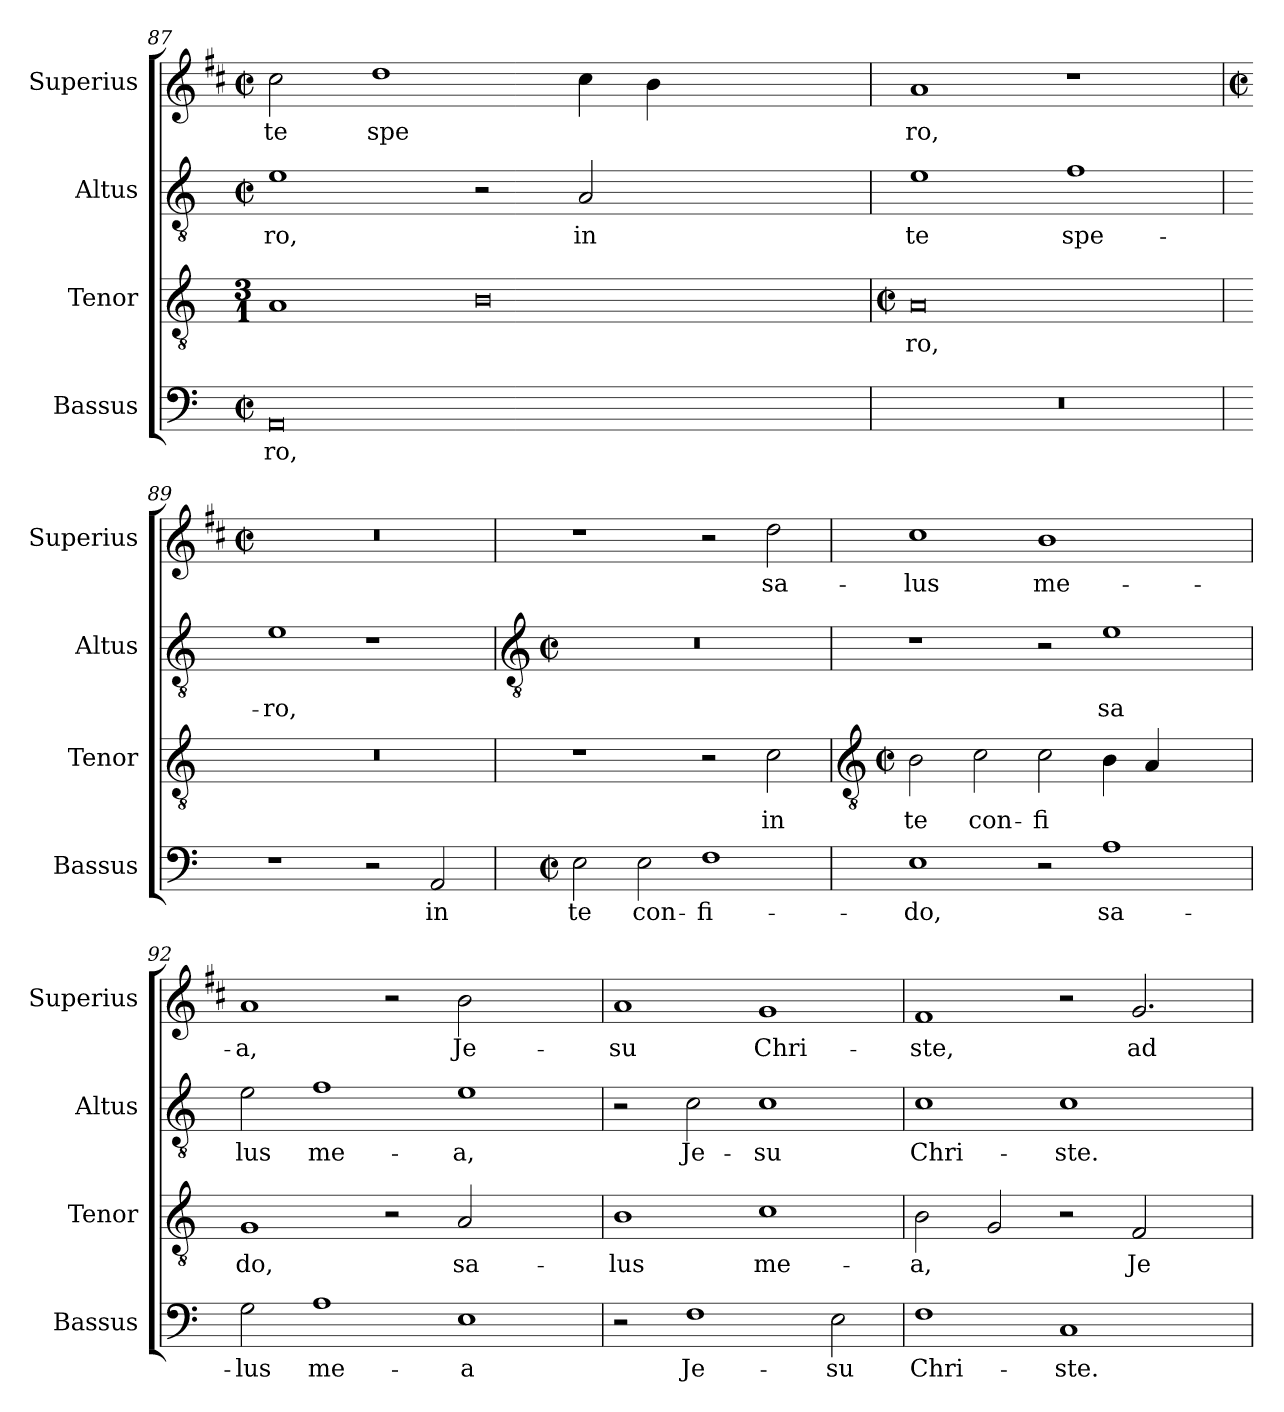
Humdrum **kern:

**kern	**text	**kern	**text	**kern	**text	**kern	**text
*part4	*part4	*part3	*part3	*part2	*part2	*part1	*part1
*staff4	*staff4	*staff3	*staff3	*staff2	*staff2	*staff1	*staff1
*I"Bassus	*	*I"Tenor	*	*I"Altus	*	*I"Superius	*
*I'Bassus	*	*I'Tenor	*	*I'Altus	*	*I'Superius	*
*clefF4	*	*clefGv2	*	*clefGv2	*	*clefG2	*
*	*	*	*	*	*	*ITrd1c2	*
*k[]	*	*k[]	*	*k[]	*	*k[]	*
*C:	*	*C:	*	*C:	*	*C:	*
*M4/2	*	*M3/1	*	*M4/2	*	*M4/2	*
*met(c|)	*	*	*	*met(c|)	*	*met(c|)	*
=87	=87	=87	=87	=87	=87	=87	=87
!	!LO:LY:b	!	!	!	!LO:LY:b	!	!LO:LY:b
0AA	-ro,	1A	.	1e	-ro,	2b	te
!	!	!	!	!	!	!	!LO:LY:b
.	.	.	.	.	.	1cc	spe
.	.	0B	.	2r	.	.	.
!	!	!	!	!	!LO:LY:b	!	!
.	.	.	.	2A	in	4b	.
.	.	.	.	.	.	4a	.
1ryy	.	.	.	1ryy	.	1ryy	.
=88	=88	=88	=88	=88	=88	=88	=88
*	*	*M4/2	*	*	*	*	*
*	*	*met(c|)	*	*	*	*	*
!	!	!	!LO:LY:b	!	!LO:LY:b	!	!LO:LY:b
0r	.	0A	ro,	1e	te	1g	ro,
!	!	!	!	!	!LO:LY:b	!	!
.	.	.	.	1f	spe-	1r	.
!!LO:LB:g=z
=89	=89	=89	=89	=89	=89	=89	=89
*	*	*	*	*	*	*M4/2	*
*	*	*	*	*	*	*met(c|)	*
!	!	!	!	!	!LO:LY:b	!	!
1r	.	0r	.	1e	-ro,	0r	.
2r	.	.	.	1r	.	.	.
!	!LO:LY:b	!	!	!	!	!	!
2AA	in	.	.	.	.	.	.
!!LO:LB:g=z
=90	=90	=90	=90	=90	=90	=90	=90
*	*	*	*	*clefGv2	*	*	*
*M4/2	*	*	*	*M4/2	*	*	*
*met(c|)	*	*	*	*met(c|)	*	*	*
!	!LO:LY:b	!	!	!	!	!	!
2E	te	1r	.	0r	.	1r	.
!	!LO:LY:b	!	!	!	!	!	!
2E	con-	.	.	.	.	.	.
!	!LO:LY:b	!	!	!	!	!	!
1F	-fi-	2r	.	.	.	2r	.
!	!	!	!LO:LY:b	!	!	!	!LO:LY:b
.	.	2c	in	.	.	2cc	sa-
!!LO:LB:g=z
=91	=91	=91	=91	=91	=91	=91	=91
*	*	*clefGv2	*	*	*	*	*
*	*	*M4/2	*	*	*	*	*
*	*	*met(c|)	*	*	*	*	*
!	!LO:LY:b	!	!LO:LY:b	!	!	!	!LO:LY:b
1E	-do,	2B	te	1r	.	1b	-lus
!	!	!	!LO:LY:b	!	!	!	!
.	.	2c	con-	.	.	.	.
!	!	!	!LO:LY:b	!	!	!	!LO:LY:b
2r	.	2c	-fi	2r	.	1a	me-
!	!LO:LY:b	!	!	!	!LO:LY:b	!	!
1A	sa-	4B	.	1e	sa	.	.
.	.	4A	.	.	.	.	.
.	.	2ryy	.	.	.	2ryy	.
=92	=92	=92	=92	=92	=92	=92	=92
!	!LO:LY:b	!	!LO:LY:b	!	!LO:LY:b	!	!LO:LY:b
2G	-lus	1G	do,	2e	lus	1g	-a,
!	!LO:LY:b	!	!	!	!LO:LY:b	!	!
1A	me-	.	.	1f	me-	.	.
.	.	2r	.	.	.	2r	.
!	!LO:LY:b	!	!LO:LY:b	!	!LO:LY:b	!	!LO:LY:b
1E	-a	2A	sa-	1e	-a,	2a	Je-
.	.	2ryy	.	.	.	2ryy	.
=93	=93	=93	=93	=93	=93	=93	=93
!	!	!	!LO:LY:b	!	!	!	!LO:LY:b
2r	.	1B	-lus	2r	.	1g	-su
!	!LO:LY:b	!	!	!	!LO:LY:b	!	!
1F	Je-	.	.	2c	Je-	.	.
!	!	!	!LO:LY:b	!	!LO:LY:b	!	!LO:LY:b
.	.	1c	me-	1c	-su	1f	Chri-
!	!LO:LY:b	!	!	!	!	!	!
2E	-su	.	.	.	.	.	.
=94	=94	=94	=94	=94	=94	=94	=94
!	!LO:LY:b	!	!LO:LY:b	!	!LO:LY:b	!	!LO:LY:b
1F	Chri-	2B	-a,	1c	Chri-	1e	-ste,
.	.	2G	.	.	.	.	.
!	!LO:LY:b	!	!	!	!LO:LY:b	!	!
1C	-ste.	2r	.	1c	-ste.	2r	.
!	!	!	!LO:LY:b	!	!	!	!LO:LY:b
.	.	2F	Je-	.	.	2.f	ad-
4ryy	.	4ryy	.	4ryy	.	.	.
=	=	=	=	=	=	=	=
*-	*-	*-	*-	*-	*-	*-	*-
